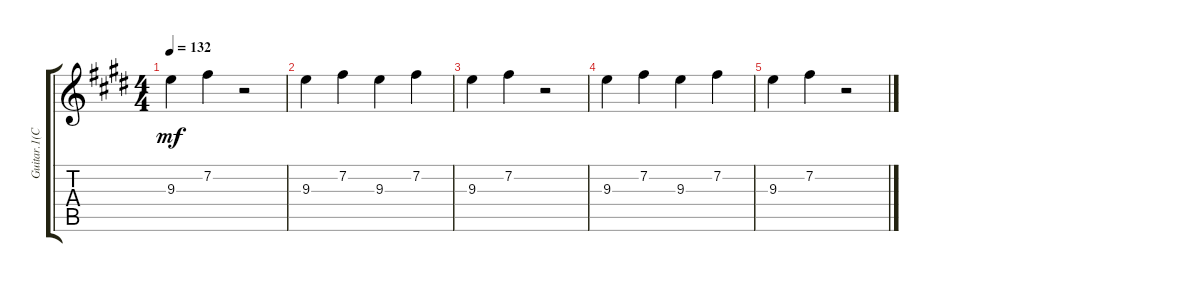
\track ("Guitar.1(Crunch)" "Guitar.1(C") {instrument overdrivenguitar}
\staff {score tabs}
\tuning (E4 B3 G3 D3 A2 E2) {hide}
\ts (4 4)
\tempo 132
\clef g2
\ks e
9.3.4{dy mf} 7.2.4 r.2 |
9.3.4 7.2.4 9.3.4 7.2.4 |
9.3.4 7.2.4 r.2 |
9.3.4 7.2.4 9.3.4 7.2.4 |
9.3.4 7.2.4 r.2
